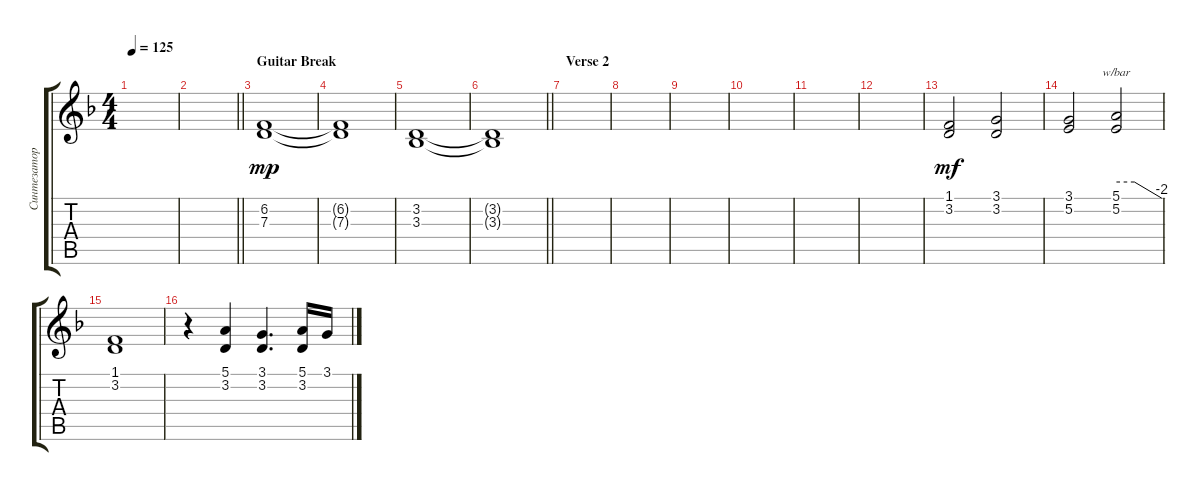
\track ("Синтезатор" "Синтезатор") {instrument synthstrings1}
\staff {score tabs}
\tuning (E4 B3 G3 D3 A2 E2) {hide}
\ts (4 4)
\tempo 125
\clef g2
\ks dminor
|
\barLineRight lightlight
|
\section ("" "Guitar Break")
(6.2 7.3).1{dy mp} |
(6.2{t} 7.3{t}).1 |
(3.2 3.3).1 |
\barLineRight lightlight
(3.2{t} 3.3{t}).1 |
\section ("" "Verse 2")
|
|
|
|
|
|
(1.1 3.2).2{dy mf} (3.1 3.2).2 |
(3.1 5.2).2 (5.1 5.2).2{tbe (custom default 0 0 24 0 60 -8)} |
(1.1 3.2).1 |
r.4 (5.1 3.2).4 (3.1 3.2).4{d} (5.1 3.2).16 3.1.16
